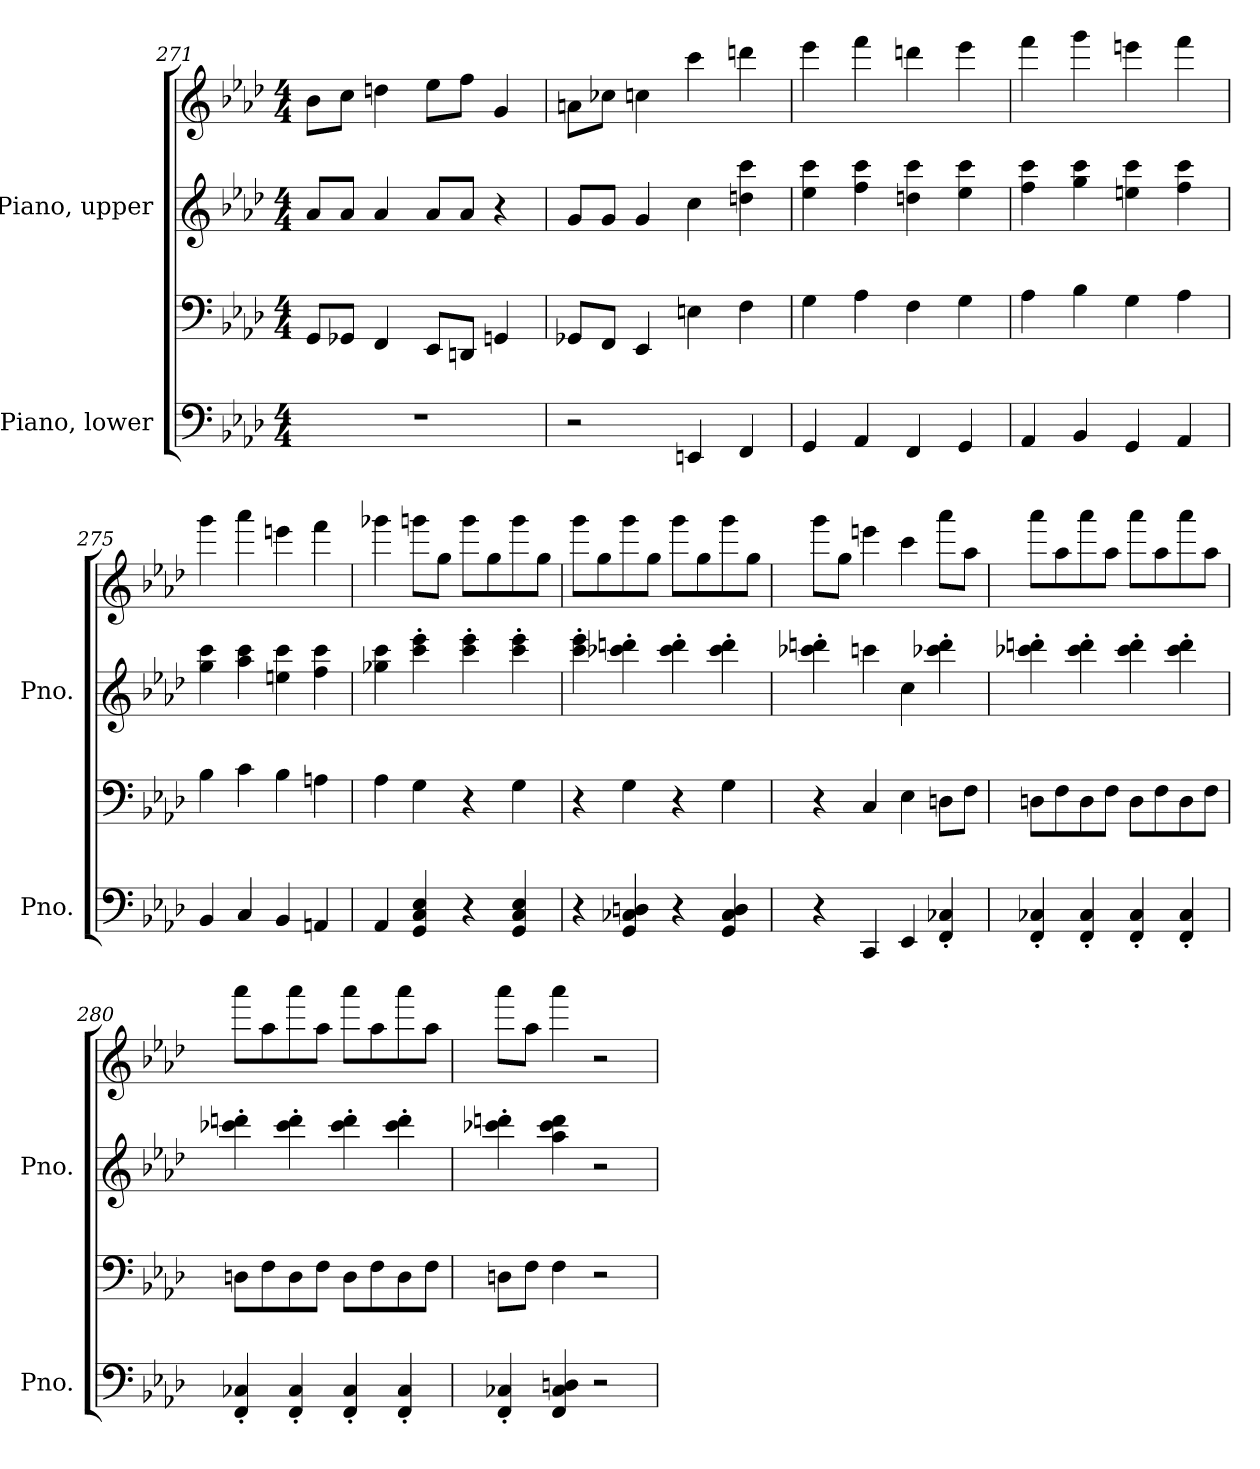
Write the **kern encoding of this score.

**kern	**kern	**kern	**kern
*part2	*part2	*part1	*part1
*staff4	*staff3	*staff2	*staff1
*I"Piano, lower	*	*I"Piano, upper	*
*I'Pno.	*	*I'Pno.	*
*clefF4	*clefF4	*clefG2	*clefG2
*k[b-e-a-d-]	*k[b-e-a-d-]	*k[b-e-a-d-]	*k[b-e-a-d-]
*M4/4	*M4/4	*M4/4	*M4/4
=271	=271	=271	=271
1r	8GG/L	8a-/L	8b-\L
.	8GG-X/J	8a-/J	8cc\J
.	4FF/	4a-/	4ddn\
.	8EE-/L	8a-/L	8ee-\L
.	8DDn/J	8a-/J	8ff\J
.	4GGn/	4r	4g/
=272	=272	=272	=272
2r	8GG-X/L	8g/L	8an\L
.	8FF/J	8g/J	8cc-X\J
.	4EE-/	4g/	4ccn\
4EEn/	4En\	4cc\	4ccc\
4FF/	4F\	4ddn\ 4ccc\	4dddn\
!!LO:LB:g=z
=273	=273	=273	=273
4GG/	4G\	4ee-\ 4ccc\	4eee-\
4AA-/	4A-\	4ff\ 4ccc\	4fff\
4FF/	4F\	4ddn\ 4ccc\	4dddn\
4GG/	4G\	4ee-\ 4ccc\	4eee-\
=274	=274	=274	=274
4AA-/	4A-\	4ff\ 4ccc\	4fff\
4BB-/	4B-\	4gg\ 4ccc\	4ggg\
4GG/	4G\	4een\ 4ccc\	4eeen\
4AA-/	4A-\	4ff\ 4ccc\	4fff\
=275	=275	=275	=275
4BB-/	4B-\	4gg\ 4ccc\	4ggg\
4C/	4c\	4aa-\ 4ccc\	4aaa-\
4BB-/	4B-\	4een\ 4ccc\	4eeen\
4AAn/	4An\	4ff\ 4ccc\	4fff\
=276	=276	=276	=276
4AA-/	4A-\	4gg-X\ 4ccc\	4ggg-X\
4GG/ 4C/ 4E-/	4G\	4ccc\' 4eee-\'	8gggn\L
.	.	.	8gg\J
4r	4r	4ccc\' 4eee-\'	8ggg\L
.	.	.	8gg\
4GG/ 4C/ 4E-/	4G\	4ccc\' 4eee-\'	8ggg\
.	.	.	8gg\J
=277	=277	=277	=277
4r	4r	4ccc\' 4eee-\'	8ggg\L
.	.	.	8gg\
4GG/ 4C-X/ 4Dn/	4G\	4ccc-X\' 4dddn\'	8ggg\
.	.	.	8gg\J
4r	4r	4ccc-\' 4ddd\'	8ggg\L
.	.	.	8gg\
4GG/ 4C-/ 4D/	4G\	4ccc-\' 4ddd\'	8ggg\
.	.	.	8gg\J
!!LO:LB:g=z
=278	=278	=278	=278
4r	4r	4ccc-X\' 4dddn\'	8ggg\L
.	.	.	8gg\J
4CC/	4C/	4cccn\	4eeen\
4EE-/	4E-\	4cc\	4ccc\
4FF/' 4C-X/'	8Dn\L	4ccc-X\' 4ddd\'	8aaa-\L
.	8F\J	.	8aa-\J
=279	=279	=279	=279
4FF/' 4C-X/'	8Dn\L	4ccc-X\' 4dddn\'	8aaa-\L
.	8F\	.	8aa-\
4FF/' 4C-/'	8D\	4ccc-\' 4ddd\'	8aaa-\
.	8F\J	.	8aa-\J
4FF/' 4C-/'	8D\L	4ccc-\' 4ddd\'	8aaa-\L
.	8F\	.	8aa-\
4FF/' 4C-/'	8D\	4ccc-\' 4ddd\'	8aaa-\
.	8F\J	.	8aa-\J
=280	=280	=280	=280
4FF/' 4C-X/'	8Dn\L	4ccc-X\' 4dddn\'	8aaa-\L
.	8F\	.	8aa-\
4FF/' 4C-/'	8D\	4ccc-\' 4ddd\'	8aaa-\
.	8F\J	.	8aa-\J
4FF/' 4C-/'	8D\L	4ccc-\' 4ddd\'	8aaa-\L
.	8F\	.	8aa-\
4FF/' 4C-/'	8D\	4ccc-\' 4ddd\'	8aaa-\
.	8F\J	.	8aa-\J
!!LO:PB:g=z
=281	=281	=281	=281
4FF/' 4C-X/'	8Dn\L	4ccc-X\' 4dddn\'	8aaa-\L
.	8F\J	.	8aa-\J
4FF/ 4C-/ 4Dn/	4F\	4aa-\ 4ccc-\ 4ddd\	4aaa-\
2r	2r	2r	2r
=	=	=	=
*-	*-	*-	*-
